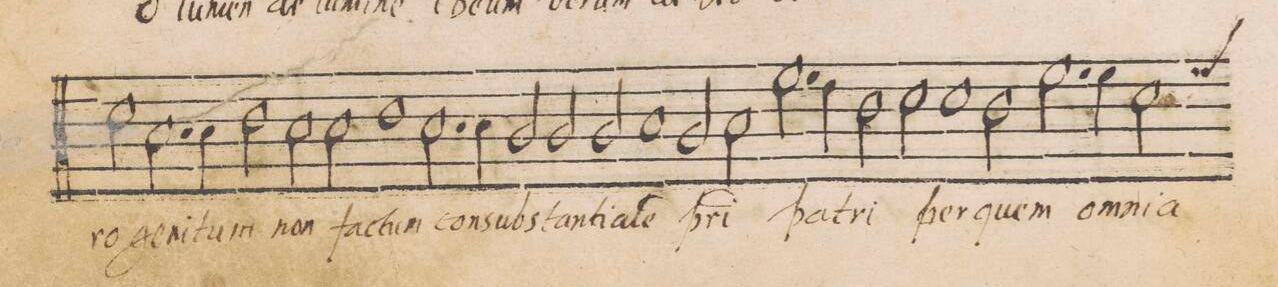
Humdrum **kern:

**kern	**text
*I"CANTVS	*
*clefC3	*
*k[]	*
*met(C|)	*
*M2/1	*
2f\	-ro
2.d\	ge-
=49-	=49-
4d\	-ni-
2e\	-tum
2d\	non
2d\	fac-
=50-	=50-
1e	-tum
2.d\	con-
4d\	-sub-
=51-	=51-
2cny/	-stan-
2c/	-ti-
2c/	-a-
1d/	-le(m)
=52-	=52-
2c/	p(at)-
2d\	-ri
2.a\	pa-
=53-	=53-
4g\	.
2e\	-tri
2f\	.
1f\	per
=54-	=54-
2e\	quem
2.a\	om-
4a\	-ni-
=55-	=55-
*custos:a	*
2f\	-a
*-	*-
